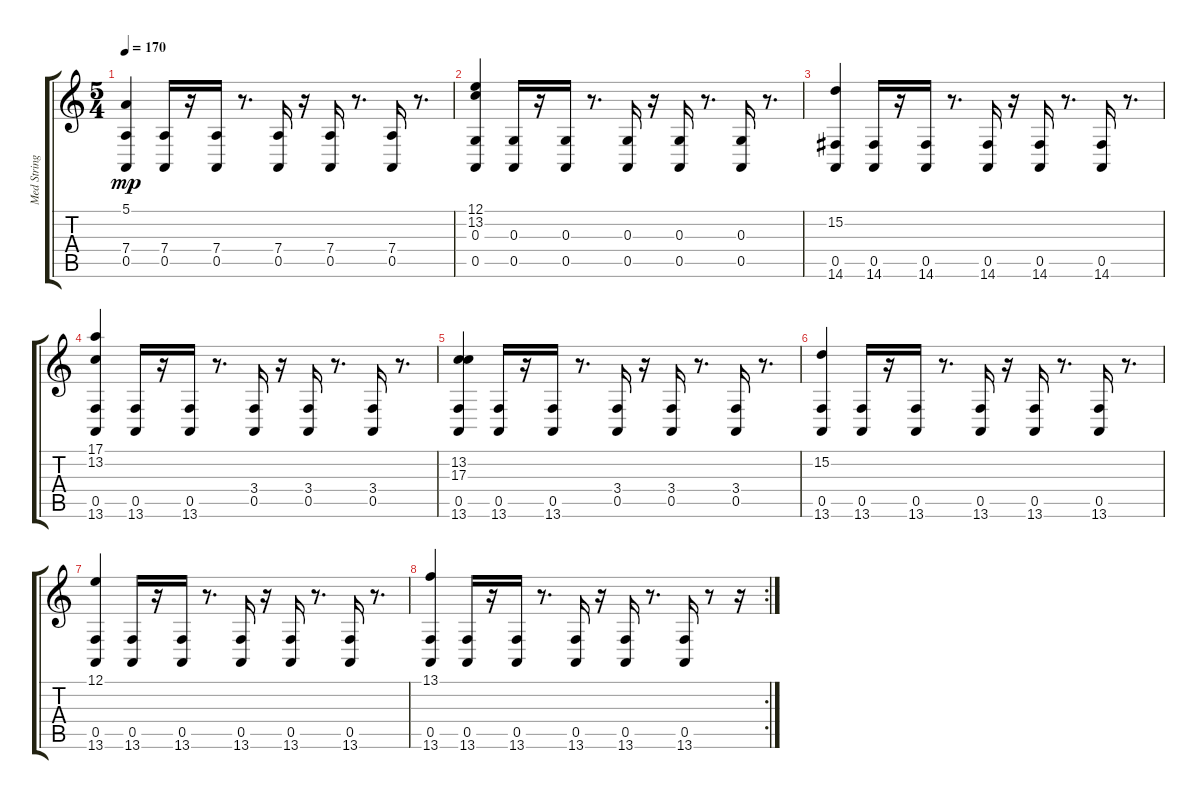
\track ("Med Strings" "Med String") {instrument stringensemble1}
\staff {score tabs}
\tuning (E4 B3 G3 D3 A2 E2) {hide}
\ts (5 4)
\tempo 170
\clef g2
\ks c
(5.1 7.4 0.5).4{dy mp} (7.4 0.5).16 r.16 (7.4 0.5).16 r.8{d} (7.4 0.5).16 r.16 (7.4 0.5).16 r.8{d} (7.4 0.5).16 r.8{d} |
(12.1 13.2 0.3 0.5).4 (0.3 0.5).16 r.16 (0.3 0.5).16 r.8{d} (0.3 0.5).16 r.16 (0.3 0.5).16 r.8{d} (0.3 0.5).16 r.8{d} |
(15.2 0.5 14.6).4 (0.5 14.6).16 r.16 (0.5 14.6).16 r.8{d} (0.5 14.6).16 r.16 (0.5 14.6).16 r.8{d} (0.5 14.6).16 r.8{d} |
(17.1 13.2 0.5 13.6).4 (0.5 13.6).16 r.16 (0.5 13.6).16 r.8{d} (3.4 0.5).16 r.16 (3.4 0.5).16 r.8{d} (3.4 0.5).16 r.8{d} |
(13.2 17.3 0.5 13.6).4 (0.5 13.6).16 r.16 (0.5 13.6).16 r.8{d} (3.4 0.5).16 r.16 (3.4 0.5).16 r.8{d} (3.4 0.5).16 r.8{d} |
(15.2 0.5 13.6).4 (0.5 13.6).16 r.16 (0.5 13.6).16 r.8{d} (0.5 13.6).16 r.16 (0.5 13.6).16 r.8{d} (0.5 13.6).16 r.8{d} |
(12.1 0.5 13.6).4 (0.5 13.6).16 r.16 (0.5 13.6).16 r.8{d} (0.5 13.6).16 r.16 (0.5 13.6).16 r.8{d} (0.5 13.6).16 r.8{d} |
\rc 2
(13.1 0.5 13.6).4 (0.5 13.6).16 r.16 (0.5 13.6).16 r.8{d} (0.5 13.6).16 r.16 (0.5 13.6).16 r.8{d} (0.5 13.6).16 r.8 r.16
